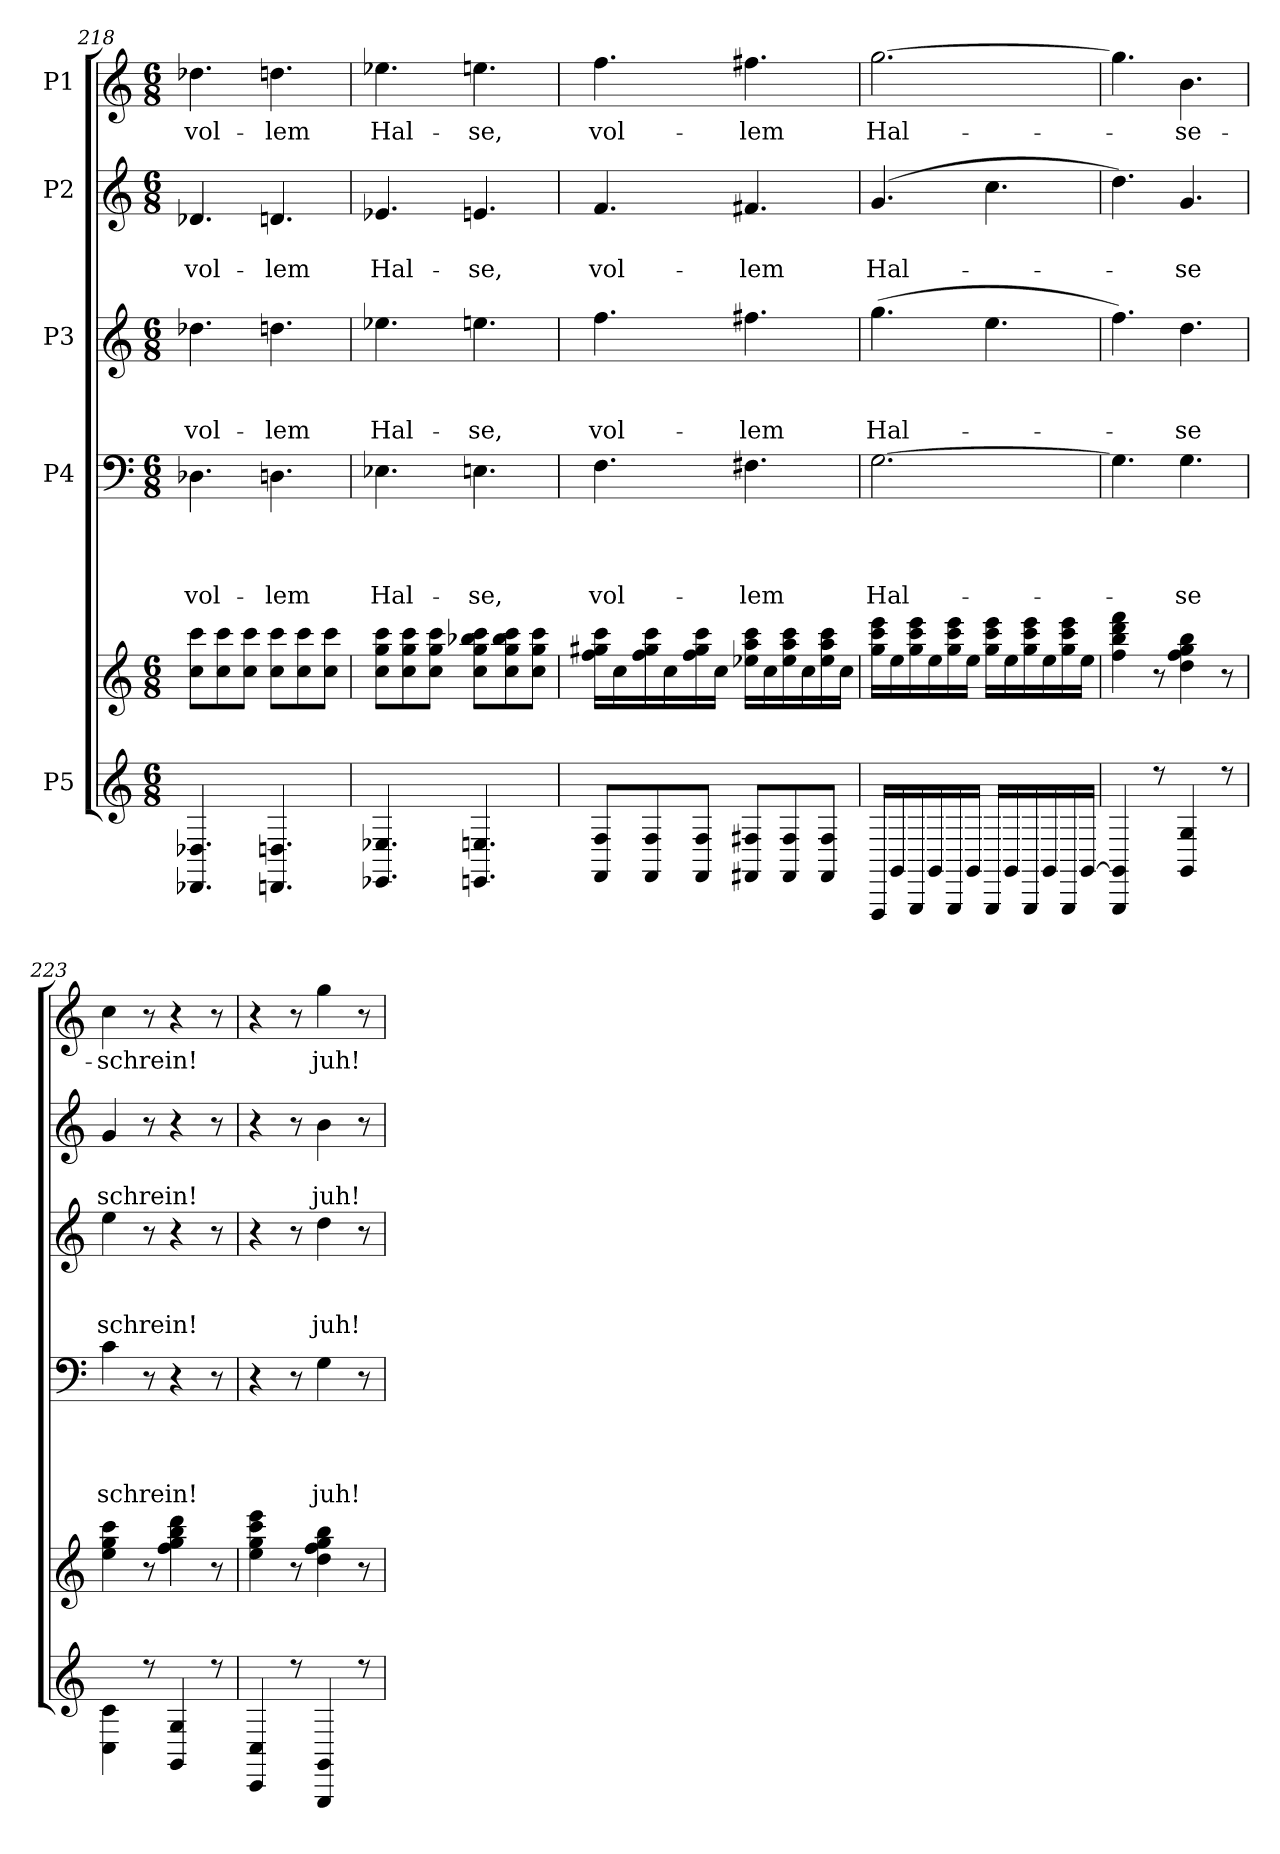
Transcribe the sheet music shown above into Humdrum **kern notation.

**kern	**kern	**kern	**text	**text	**text	**text	**kern	**text	**text	**text	**kern	**text	**text	**kern	**text
*part5	*part5	*part4	*part4	*part4	*part4	*part4	*part3	*part3	*part3	*part3	*part2	*part2	*part2	*part1	*part1
*staff6	*staff5	*staff4	*staff4	*staff4	*staff4	*staff4	*staff3	*staff3	*staff3	*staff3	*staff2	*staff2	*staff2	*staff1	*staff1
*I"P5	*	*I"P4	*	*	*	*	*I"P3	*	*	*	*I"P2	*	*	*I"P1	*
*clefG2	*clefG2	*clefF4	*	*	*	*	*clefG2	*	*	*	*clefG2	*	*	*clefG2	*
*	*	*	*	*	*	*	*ITrd7c12	*	*	*	*	*	*	*	*
*k[]	*k[]	*k[]	*	*	*	*	*k[]	*	*	*	*k[]	*	*	*k[]	*
*C:	*C:	*C:	*	*	*	*	*C:	*	*	*	*C:	*	*	*C:	*
*M6/8	*M6/8	*M6/8	*	*	*	*	*M6/8	*	*	*	*M6/8	*	*	*M6/8	*
=218	=218	=218	=218	=218	=218	=218	=218	=218	=218	=218	=218	=218	=218	=218	=218
*^	*^	*	*	*	*	*	*	*	*	*	*	*	*	*	*
*	*	*	*^	*	*	*	*	*	*	*	*	*	*	*	*	*	*
!	!	!	!	!	!	!	!	!	!LO:LY:b	!	!	!	!LO:LY:b	!	!	!LO:LY:b	!	!LO:LY:b
4.DD-X/ 4.D-X/	2.ryy	2.ryy	2.ryy	8cc\ 8ccc\L	4.D-X\	.	.	.	vol-	4.d-X\	.	.	vol-	4.d-X/	.	vol-	4.dd-X\	vol-
.	.	.	.	8cc\ 8ccc\	.	.	.	.	.	.	.	.	.	.	.	.	.	.
.	.	.	.	8cc\ 8ccc\J	.	.	.	.	.	.	.	.	.	.	.	.	.	.
!	!	!	!	!	!	!	!	!	!LO:LY:b	!	!	!	!LO:LY:b	!	!	!LO:LY:b	!	!LO:LY:b
4.DDn/ 4.Dn/	.	.	.	8cc\ 8ccc\L	4.Dn\	.	.	.	-lem	4.dn\	.	.	-lem	4.dn/	.	-lem	4.ddn\	-lem
.	.	.	.	8cc\ 8ccc\	.	.	.	.	.	.	.	.	.	.	.	.	.	.
.	.	.	.	8cc\ 8ccc\J	.	.	.	.	.	.	.	.	.	.	.	.	.	.
!!LO:PB:g=z
=219	=219	=219	=219	=219	=219	=219	=219	=219	=219	=219	=219	=219	=219	=219	=219	=219	=219	=219
!	!	!	!	!	!	!	!	!	!LO:LY:b	!	!	!	!LO:LY:b	!	!	!LO:LY:b	!	!LO:LY:b
4.EE-X/ 4.E-X/	2.ryy	2.ryy	2.ryy	8cc\ 8gg\ 8ccc\L	4.E-X\	.	.	.	Hal-	4.e-X\	.	.	Hal-	4.e-X/	.	Hal-	4.ee-X\	Hal-
.	.	.	.	8cc\ 8gg\ 8ccc\	.	.	.	.	.	.	.	.	.	.	.	.	.	.
.	.	.	.	8cc\ 8gg\ 8ccc\J	.	.	.	.	.	.	.	.	.	.	.	.	.	.
!	!	!	!	!	!	!	!	!	!LO:LY:b	!	!	!	!LO:LY:b	!	!	!LO:LY:b	!	!LO:LY:b
4.EEn/ 4.En/	.	.	.	8cc\ 8gg\ 8bb-X\ 8ccc\L	4.En\	.	.	.	-se,	4.en\	.	.	-se,	4.en/	.	-se,	4.een\	-se,
.	.	.	.	8cc\ 8gg\ 8bb-\ 8ccc\	.	.	.	.	.	.	.	.	.	.	.	.	.	.
.	.	.	.	8cc\ 8gg\ 8ccc\J	.	.	.	.	.	.	.	.	.	.	.	.	.	.
=220	=220	=220	=220	=220	=220	=220	=220	=220	=220	=220	=220	=220	=220	=220	=220	=220	=220	=220
!	!	!	!	!	!	!	!	!	!LO:LY:b	!	!	!	!LO:LY:b	!	!	!LO:LY:b	!	!LO:LY:b
8FF/ 8F/L	2.ryy	2.ryy	2.ryy	16ff\ 16gg#X\ 16ccc\LL	4.F\	.	.	.	vol-	4.f\	.	.	vol-	4.f/	.	vol-	4.ff\	vol-
.	.	.	.	16cc\	.	.	.	.	.	.	.	.	.	.	.	.	.	.
8FF/ 8F/	.	.	.	16ff\ 16gg#\ 16ccc\	.	.	.	.	.	.	.	.	.	.	.	.	.	.
.	.	.	.	16cc\	.	.	.	.	.	.	.	.	.	.	.	.	.	.
8FF/ 8F/J	.	.	.	16ff\ 16gg#\ 16ccc\	.	.	.	.	.	.	.	.	.	.	.	.	.	.
.	.	.	.	16cc\JJ	.	.	.	.	.	.	.	.	.	.	.	.	.	.
!	!	!	!	!	!	!	!	!	!LO:LY:b	!	!	!	!LO:LY:b	!	!	!LO:LY:b	!	!LO:LY:b
8FF#X/ 8F#X/L	.	.	.	16ee-X\ 16aa\ 16ccc\LL	4.F#X\	.	.	.	-lem	4.f#X\	.	.	-lem	4.f#X/	.	-lem	4.ff#X\	-lem
.	.	.	.	16cc\	.	.	.	.	.	.	.	.	.	.	.	.	.	.
8FF#/ 8F#/	.	.	.	16ee-\ 16aa\ 16ccc\	.	.	.	.	.	.	.	.	.	.	.	.	.	.
.	.	.	.	16cc\	.	.	.	.	.	.	.	.	.	.	.	.	.	.
8FF#/ 8F#/J	.	.	.	16ee-\ 16aa\ 16ccc\	.	.	.	.	.	.	.	.	.	.	.	.	.	.
.	.	.	.	16cc\JJ	.	.	.	.	.	.	.	.	.	.	.	.	.	.
=221	=221	=221	=221	=221	=221	=221	=221	=221	=221	=221	=221	=221	=221	=221	=221	=221	=221	=221
!	!	!	!	!	!	!	!	!	!LO:LY:b	!	!	!	!LO:LY:b	!	!	!LO:LY:b	!	!LO:LY:b
16FFF/LL	2.ryy	2.ryy	2.ryy	16gg\ 16ccc\ 16eee\LL	[>2.G\	.	.	.	Hal-	(>4.g\	.	.	Hal-	(>4.g/	.	Hal-	[>2.gg\	Hal-
16GG/	.	.	.	16ee\	.	.	.	.	.	.	.	.	.	.	.	.	.	.
16GGG/	.	.	.	16gg\ 16ccc\ 16eee\	.	.	.	.	.	.	.	.	.	.	.	.	.	.
16GG/	.	.	.	16ee\	.	.	.	.	.	.	.	.	.	.	.	.	.	.
16GGG/	.	.	.	16gg\ 16ccc\ 16eee\	.	.	.	.	.	.	.	.	.	.	.	.	.	.
16GG/JJ	.	.	.	16ee\JJ	.	.	.	.	.	.	.	.	.	.	.	.	.	.
16GGG/LL	.	.	.	16gg\ 16ccc\ 16eee\LL	.	.	.	.	.	4.e\	.	.	.	4.cc\	.	.	.	.
16GG/	.	.	.	16ee\	.	.	.	.	.	.	.	.	.	.	.	.	.	.
16GGG/	.	.	.	16gg\ 16ccc\ 16eee\	.	.	.	.	.	.	.	.	.	.	.	.	.	.
16GG/	.	.	.	16ee\	.	.	.	.	.	.	.	.	.	.	.	.	.	.
16GGG/	.	.	.	16gg\ 16ccc\ 16eee\	.	.	.	.	.	.	.	.	.	.	.	.	.	.
[>16GG/JJ	.	.	.	16ee\JJ	.	.	.	.	.	.	.	.	.	.	.	.	.	.
=222	=222	=222	=222	=222	=222	=222	=222	=222	=222	=222	=222	=222	=222	=222	=222	=222	=222	=222
4GGG/ 4GG/]	2.ryy	2.ryy	2.ryy	4ff\ 4bb\ 4ddd\ 4fff\	4.G\]	.	.	.	.	4.f\)	.	.	.	4.dd\)	.	.	4.gg\]	.
8r	.	.	.	8r	.	.	.	.	.	.	.	.	.	.	.	.	.	.
!	!	!	!	!	!	!	!	!	!LO:LY:b	!	!	!	!LO:LY:b	!	!	!LO:LY:b	!	!LO:LY:b
4GG/ 4G/	.	.	.	4dd\ 4ff\ 4gg\ 4bb\	4.G\	.	.	.	-se	4.d\	.	.	-se	4.g/	.	-se	4.b\	-se-
8r	.	.	.	8r	.	.	.	.	.	.	.	.	.	.	.	.	.	.
=223	=223	=223	=223	=223	=223	=223	=223	=223	=223	=223	=223	=223	=223	=223	=223	=223	=223	=223
!	!	!	!	!	!	!	!	!	!LO:LY:b	!	!	!	!LO:LY:b	!	!	!LO:LY:b	!	!LO:LY:b
4C\ 4c\	2.ryy	2.ryy	2.ryy	4ee\ 4gg\ 4ccc\	4c\	.	.	.	schrein!	4e\	.	.	schrein!	4g/	.	schrein!	4cc\	-schrein!
8r	.	.	.	8r	8r	.	.	.	.	8r	.	.	.	8r	.	.	8r	.
4GG/ 4G/	.	.	.	4ff\ 4gg\ 4bb\ 4ddd\	4r	.	.	.	.	4r	.	.	.	4r	.	.	4r	.
8r	.	.	.	8r	8r	.	.	.	.	8r	.	.	.	8r	.	.	8r	.
!!LO:LB:g=z
=224	=224	=224	=224	=224	=224	=224	=224	=224	=224	=224	=224	=224	=224	=224	=224	=224	=224	=224
4CC/ 4C/	2.ryy	2.ryy	2.ryy	4ee\ 4gg\ 4ccc\ 4eee\	4r	.	.	.	.	4r	.	.	.	4r	.	.	4r	.
8r	.	.	.	8r	8r	.	.	.	.	8r	.	.	.	8r	.	.	8r	.
!	!	!	!	!	!	!	!	!	!LO:LY:b	!	!	!	!LO:LY:b	!	!	!LO:LY:b	!	!LO:LY:b
4GGG/ 4GG/	.	.	.	4dd\ 4ff\ 4gg\ 4bb\	4G\	.	.	.	juh!	4d\	.	.	juh!	4b\	.	juh!	4gg\	juh!
8r	.	.	.	8r	8r	.	.	.	.	8r	.	.	.	8r	.	.	8r	.
*v	*v	*	*	*	*	*	*	*	*	*	*	*	*	*	*	*	*	*
*	*v	*v	*v	*	*	*	*	*	*	*	*	*	*	*	*	*	*
=	=	=	=	=	=	=	=	=	=	=	=	=	=	=	=
*-	*-	*-	*-	*-	*-	*-	*-	*-	*-	*-	*-	*-	*-	*-	*-
